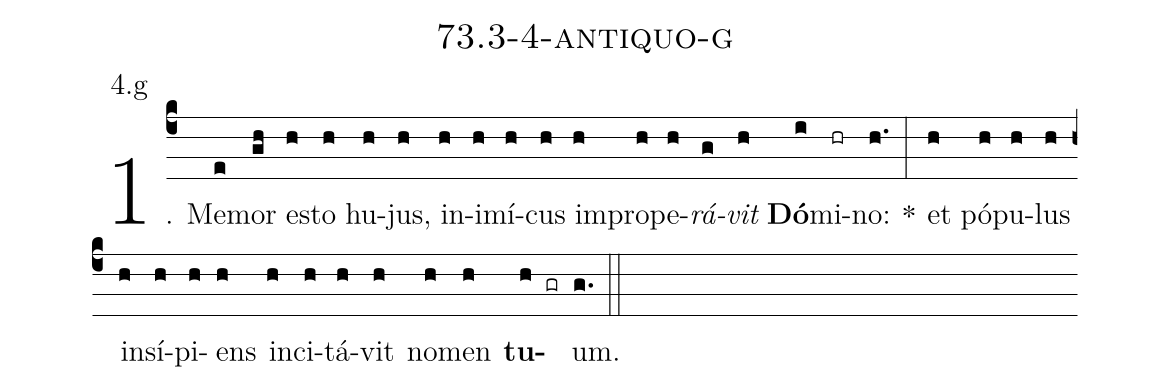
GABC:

name: 73.3-4-antiquo-g;
annotation: 4.g;
%%
(c4)1. Me(e)mor(gh) es(h)to(h) hu(h)jus,(h) in(h)i(h)mí(h)cus(h) im(h)pro(h)pe(h)<i>rá</i>(g)<i>vit</i>(h) <b>Dó</b>(i)mi(hr)no:(h.) *(:) et(h) pó(h)pu(h)lus(h) in(h)sí(h)pi(h)ens(h) in(h)ci(h)tá(h)vit(h) no(h)men(h) <b>tu</b>(h gr)um.(g.) (::)


%E(h) u(h) o(h) u(h) a(h) e.(g.) (::)
